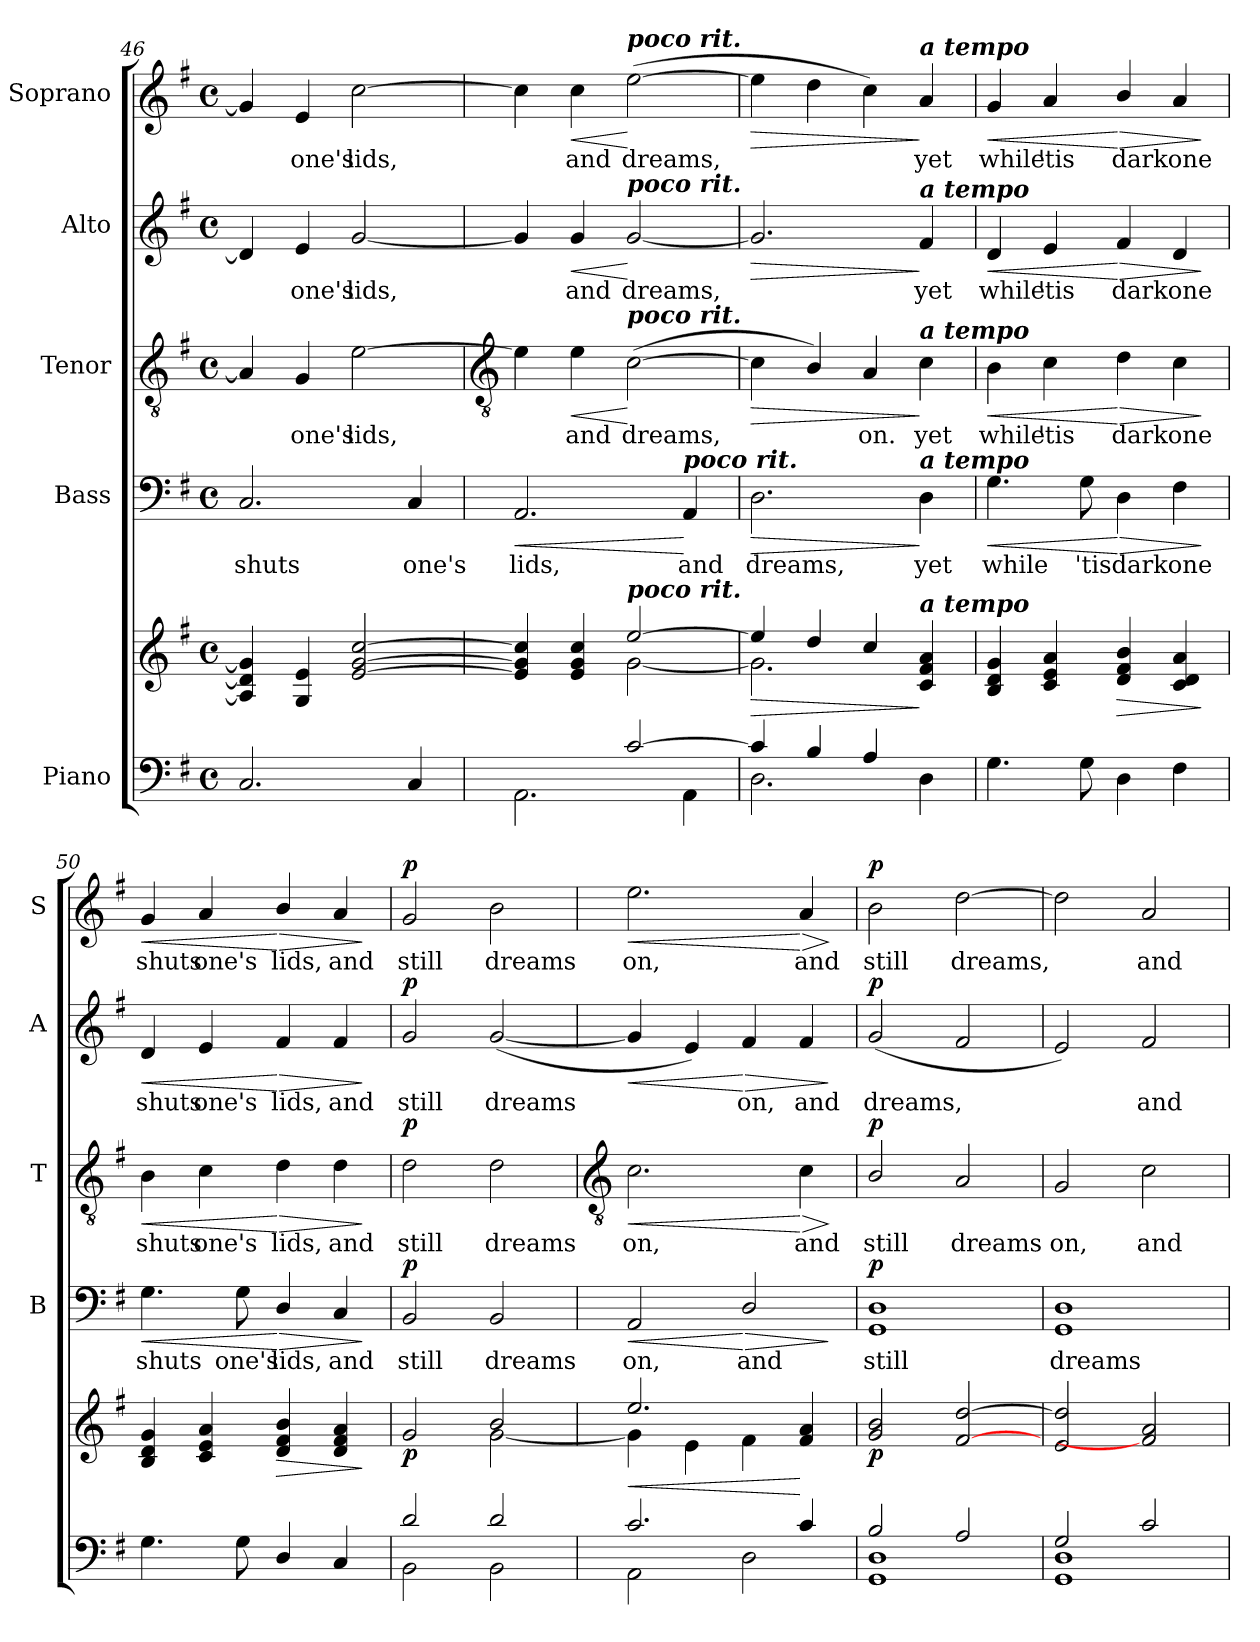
**kern	**kern	**dynam	**kern	**text	**dynam	**kern	**text	**dynam	**kern	**text	**dynam	**kern	**text	**dynam
*part5	*part5	*part5	*part4	*part4	*part4	*part3	*part3	*part3	*part2	*part2	*part2	*part1	*part1	*part1
*staff6	*staff5	*staff5/6	*staff4	*staff4	*staff4	*staff3	*staff3	*staff3	*staff2	*staff2	*staff2	*staff1	*staff1	*staff1
*I"Piano	*	*	*I"Bass	*	*	*I"Tenor	*	*	*I"Alto	*	*	*I"Soprano	*	*
*	*	*	*I'B	*	*	*I'T	*	*	*I'A	*	*	*I'S	*	*
!!LO:LB:g=z
*clefF4	*clefG2	*	*clefF4	*	*	*clefGv2	*	*	*clefG2	*	*	*clefG2	*	*
*k[f#]	*k[f#]	*	*k[f#]	*	*	*k[f#]	*	*	*k[f#]	*	*	*k[f#]	*	*
*G:	*G:	*	*G:	*	*	*G:	*	*	*G:	*	*	*G:	*	*
*M4/4	*M4/4	*	*M4/4	*	*	*M4/4	*	*	*M4/4	*	*	*M4/4	*	*
*met(c)	*met(c)	*	*met(c)	*	*	*met(c)	*	*	*met(c)	*	*	*met(c)	*	*
=46	=46	=46	=46	=46	=46	=46	=46	=46	=46	=46	=46	=46	=46	=46
*^	*^	*	*	*	*	*	*	*	*	*	*	*	*	*
!	!	!	!	!	!	!LO:LY:b	!	!	!	!	!	!	!	!	!	!
1ryy	2.C/	4A/] 4d#/] 4g/]	1ryy	.	2.C/	shuts	.	4A/]	.	.	4d#/]	.	.	4g/]	.	.
!	!	!	!	!	!	!	!	!	!LO:LY:b	!	!	!LO:LY:b	!	!	!LO:LY:b	!
.	.	4G/ 4e/	.	.	.	.	.	4G/	one's	.	4e/	one's	.	4e/	one's	.
!	!	!	!	!	!	!	!	!	!LO:LY:b	!	!	!LO:LY:b	!	!	!LO:LY:b	!
.	.	[2e/ [2g/ [2cc/	.	.	.	.	.	[2e\	lids,	.	[2g/	lids,	.	[2cc\	lids,	.
!	!	!	!	!	!	!LO:LY:b	!	!	!	!	!	!	!	!	!	!
.	4C/	.	.	.	4C/	one's	.	.	.	.	.	.	.	.	.	.
!!LO:PB:g=z
=47	=47	=47	=47	=47	=47	=47	=47	=47	=47	=47	=47	=47	=47	=47	=47	=47
*	*	*	*	*	*	*	*	*clefGv2	*	*	*	*	*	*	*	*
!	!	!	!	!	!	!LO:LY:b	!LO:HP:b	!	!	!	!	!	!	!	!	!
2ryy	2.AA\	4e/] 4g/] 4cc/]	2ryy	.	2.AA/	lids,	<	4e\]	.	.	4g/]	.	.	4cc\]	.	.
!	!	!	!	!	!	!	!	!	!LO:LY:b	!LO:HP:b	!	!LO:LY:b	!LO:HP:b	!	!LO:LY:b	!LO:HP:b
.	.	4e/ 4g/ 4cc/	.	.	.	.	.	4e\	and	<	4g/	and	<	4cc\	and	<
*	*	*	*	*	*	*	*	*	*	*	*	*	*	*MM100	*	*
!	!	!	!	!	!	!	!	!	!	!	!	!	!	!LO:TX:a:Bi:t=poco rit.	!	!
!	!	!	!	!	!	!	!	!	!	!	!LO:TX:a:Bi:t=poco rit.	!	!	!	!	!
!	!	!	!	!	!	!	!	!LO:TX:a:Bi:t=poco rit.	!	!	!	!	!	!	!	!
!	!	!LO:TX:a:Bi:t=poco rit.	!	!	!	!	!	!	!	!	!	!	!	!	!	!
!	!	!	!	!	!	!	!	!	!LO:LY:b	!	!	!LO:LY:b	!	!	!LO:LY:b	!
[2c/	.	[2ee/	[2g\	.	.	.	.	(>[2c\	dreams,	[	[2g/	dreams,	[	(>[2ee\	dreams,	[
!	!	!	!	!	!LO:TX:a:Bi:t=poco rit.	!	!	!	!	!	!	!	!	!	!	!
!	!	!	!	!	!	!LO:LY:b	!	!	!	!	!	!	!	!	!	!
.	4AA\	.	.	.	4AA/	and	[	.	.	.	.	.	.	.	.	.
=48	=48	=48	=48	=48	=48	=48	=48	=48	=48	=48	=48	=48	=48	=48	=48	=48
!	!	!	!	!LO:HP:b	!	!LO:LY:b	!LO:HP:b	!	!	!LO:HP:b	!	!	!LO:HP:b	!	!	!LO:HP:b
4c/]	2.D\	4ee/]	2.g\]	>	2.D\	dreams,	>	4c\]	.	>	2.g/]	.	>	4ee\]	.	>
4B/	.	4dd/	.	.	.	.	.	4B/)	.	.	.	.	.	4dd\	.	.
!	!	!	!	!	!	!	!	!	!LO:LY:b	!	!	!	!	!	!	!
4A/	.	4cc/	.	.	.	.	.	4A/	on.	.	.	.	.	4cc\)	.	.
*	*	*	*	*	*	*	*	*	*	*	*	*	*	*MM108	*	*
!	!	!	!	!	!	!	!	!	!	!	!	!	!	!LO:TX:a:Bi:t=a tempo	!	!
!	!	!	!	!	!	!	!	!	!	!	!LO:TX:a:Bi:t=a tempo	!	!	!	!	!
!	!	!	!	!	!	!	!	!LO:TX:a:Bi:t=a tempo	!	!	!	!	!	!	!	!
!	!	!	!	!	!LO:TX:a:Bi:t=a tempo	!	!	!	!	!	!	!	!	!	!	!
!	!	!LO:TX:a:Bi:t=a tempo	!	!	!	!	!	!	!	!	!	!	!	!	!	!
!	!	!	!	!	!	!LO:LY:b	!	!	!LO:LY:b	!	!	!LO:LY:b	!	!	!LO:LY:b	!
4ryy	4D\	4c/ 4f#/ 4a/	4ryy	]	4D\	yet	]	4c\	yet	]	4f#/	yet	]	4a/	yet	]
=49	=49	=49	=49	=49	=49	=49	=49	=49	=49	=49	=49	=49	=49	=49	=49	=49
!	!	!	!	!LO:HP:b	!	!LO:LY:b	!LO:HP:b	!	!LO:LY:b	!LO:HP:b	!	!LO:LY:b	!LO:HP:b	!	!LO:LY:b	!LO:HP:b
1ryy	4.G\	4B/ 4d/ 4g/	1ryy	<	4.G\	while	<	4B\	while	<	4d/	while	<	4g/	while	<
!	!	!	!	!	!	!	!	!	!LO:LY:b	!	!	!LO:LY:b	!	!	!LO:LY:b	!
.	.	4c/ 4e/ 4a/	.	.	.	.	.	4c\	'tis	.	4e/	'tis	.	4a/	'tis	.
!	!	!	!	!	!	!LO:LY:b	!	!	!	!	!	!	!	!	!	!
.	8G\	.	.	.	8G\	'tis	.	.	.	.	.	.	.	.	.	.
!	!	!	!	!LO:HP:n=1:b	!	!LO:LY:b	!LO:HP:n=1:b	!	!LO:LY:b	!LO:HP:n=1:b	!	!LO:LY:b	!LO:HP:n=1:b	!	!LO:LY:b	!LO:HP:n=1:b
.	4D\	4d/ 4f#/ 4b/	.	[ >	4D\	dark	[ >	4d\	dark	[ >	4f#/	dark	[ >	4b/	dark	[ >
!	!	!	!	!	!	!LO:LY:b	!	!	!LO:LY:b	!	!	!LO:LY:b	!	!	!LO:LY:b	!
.	4F#\	4c/ 4d/ 4a/	.	.	4F#\	one	.	4c\	one	.	4d/	one	.	4a/	one	.
*v	*v	*	*	*	*	*	*	*	*	*	*	*	*	*	*	*
*	*v	*v	*	*	*	*	*	*	*	*	*	*	*	*	*
.	.	]	.	.	]	.	.	]	.	.	]	.	.	]
=50	=50	=50	=50	=50	=50	=50	=50	=50	=50	=50	=50	=50	=50	=50
*^	*	*	*	*	*	*	*	*	*	*	*	*	*	*
!	!	!	!LO:HP:b	!	!LO:LY:b	!LO:HP:b	!	!LO:LY:b	!LO:HP:b	!	!LO:LY:b	!LO:HP:b	!	!LO:LY:b	!LO:HP:b
*	*	*^	*	*	*	*	*	*	*	*	*	*	*	*	*
1ryy	4.G\	4B/ 4d/ 4g/	1ryy	<	4.G\	shuts	<	4B\	shuts	<	4d/	shuts	<	4g/	shuts	<
!	!	!	!	!	!	!	!	!	!LO:LY:b	!	!	!LO:LY:b	!	!	!LO:LY:b	!
.	.	4c/ 4e/ 4a/	.	.	.	.	.	4c\	one's	.	4e/	one's	.	4a/	one's	.
!	!	!	!	!	!	!LO:LY:b	!	!	!	!	!	!	!	!	!	!
.	8G\	.	.	.	8G\	one's	.	.	.	.	.	.	.	.	.	.
!	!	!	!	!LO:HP:n=1:b	!	!LO:LY:b	!LO:HP:n=1:b	!	!LO:LY:b	!LO:HP:n=1:b	!	!LO:LY:b	!LO:HP:n=1:b	!	!LO:LY:b	!LO:HP:n=1:b
.	4D/	4d/ 4f#/ 4b/	.	[ >	4D/	lids,	[ >	4d\	lids,	[ >	4f#/	lids,	[ >	4b/	lids,	[ >
!	!	!	!	!	!	!LO:LY:b	!	!	!LO:LY:b	!	!	!LO:LY:b	!	!	!LO:LY:b	!
.	4C/	4d/ 4f#/ 4a/	.	.	4C/	and	.	4d\	and	.	4f#/	and	.	4a/	and	.
*v	*v	*	*	*	*	*	*	*	*	*	*	*	*	*	*	*
*	*v	*v	*	*	*	*	*	*	*	*	*	*	*	*	*
.	.	]	.	.	]	.	.	]	.	.	]	.	.	]
=51	=51	=51	=51	=51	=51	=51	=51	=51	=51	=51	=51	=51	=51	=51
*^	*^	*	*	*	*	*	*	*	*	*	*	*	*	*
!	!	!	!	!LO:DY:b	!	!LO:LY:b	!LO:DY:b	!	!LO:LY:b	!LO:DY:b	!	!LO:LY:b	!LO:DY:b	!	!LO:LY:b	!LO:DY:b
2d/	2BB\	2g/	2ryy	p	2BB/	still	p	2d\	still	p	2g/	still	p	2g/	still	p
!	!	!	!	!	!	!LO:LY:b	!	!	!LO:LY:b	!	!	!LO:LY:b	!	!	!LO:LY:b	!
2d/	2BB\	2b/	[2g\	.	2BB/	dreams	.	2d\	dreams	.	(<[2g/	dreams	.	2b\	dreams	.
!!LO:PB:g=z
=52	=52	=52	=52	=52	=52	=52	=52	=52	=52	=52	=52	=52	=52	=52	=52	=52
*	*	*	*	*	*	*	*	*clefGv2	*	*	*	*	*	*	*	*
!	!	!	!	!LO:HP:b	!	!LO:LY:b	!LO:HP:b	!	!LO:LY:b	!LO:HP:b	!	!	!LO:HP:b	!	!LO:LY:b	!LO:HP:b
2.c/	2AA\	2.ee/	4g\]	<	2AA/	on,	<	2.c\	on,	<	4g/]	.	<	2.ee\	on,	<
.	.	.	4e\	.	.	.	.	.	.	.	4e/)	.	.	.	.	.
!	!	!	!	!	!	!LO:LY:b	!LO:HP:n=1:b	!	!	!	!	!LO:LY:b	!LO:HP:n=1:b	!	!	!
.	2D\	.	4f#\	.	2D/	and	[ >	.	.	.	4f#/	on,	[ >	.	.	.
!	!	!	!	!	!	!	!	!	!LO:LY:b	!LO:HP:n=1:b	!	!LO:LY:b	!	!	!LO:LY:b	!LO:HP:n=1:b
4c/	.	4f#/ 4a/	4ryy	[	.	.	.	4c\	and	[ >	4f#/	and	.	4a/	and	[ >
*v	*v	*	*	*	*	*	*	*	*	*	*	*	*	*	*	*
*	*v	*v	*	*	*	*	*	*	*	*	*	*	*	*	*
.	.	.	.	.	]	.	.	]	.	.	]	.	.	]
=53	=53	=53	=53	=53	=53	=53	=53	=53	=53	=53	=53	=53	=53	=53
*^	*^	*	*	*	*	*	*	*	*	*	*	*	*	*
!	!	!	!	!LO:DY:b	!	!LO:LY:b	!LO:DY:b	!	!LO:LY:b	!LO:DY:b	!	!LO:LY:b	!LO:DY:b	!	!LO:LY:b	!LO:DY:b
2B/	1GG 1D	2g/ 2b/	1ryy	p	1GG 1D	still	p	2B/	still	p	(<2g/	dreams,	p	2b\	still	p
!	!	!	!	!	!	!	!	!	!LO:LY:b	!	!	!	!	!	!LO:LY:b	!
2A/	.	[2f#/ [2dd/	.	.	.	.	.	2A/	dreams	.	2f#/	.	.	[2dd\	dreams,	.
=54	=54	=54	=54	=54	=54	=54	=54	=54	=54	=54	=54	=54	=54	=54	=54	=54
!	!	!	!	!	!	!LO:LY:b	!	!	!LO:LY:b	!	!	!	!	!	!	!
2G/	1GG 1D	2e/ 2dd/]	1ryy	.	1GG 1D	dreams	.	2G/	on,	.	2e/)	.	.	2dd\]	.	.
!	!	!	!	!	!	!	!	!	!LO:LY:b	!	!	!LO:LY:b	!	!	!LO:LY:b	!
2c/	.	2f#/] 2a/	.	.	.	.	.	2c\	and	.	2f#/	and	.	2a/	and	.
*v	*v	*	*	*	*	*	*	*	*	*	*	*	*	*	*	*
*	*v	*v	*	*	*	*	*	*	*	*	*	*	*	*	*
=	=	=	=	=	=	=	=	=	=	=	=	=	=	=
*-	*-	*-	*-	*-	*-	*-	*-	*-	*-	*-	*-	*-	*-	*-
